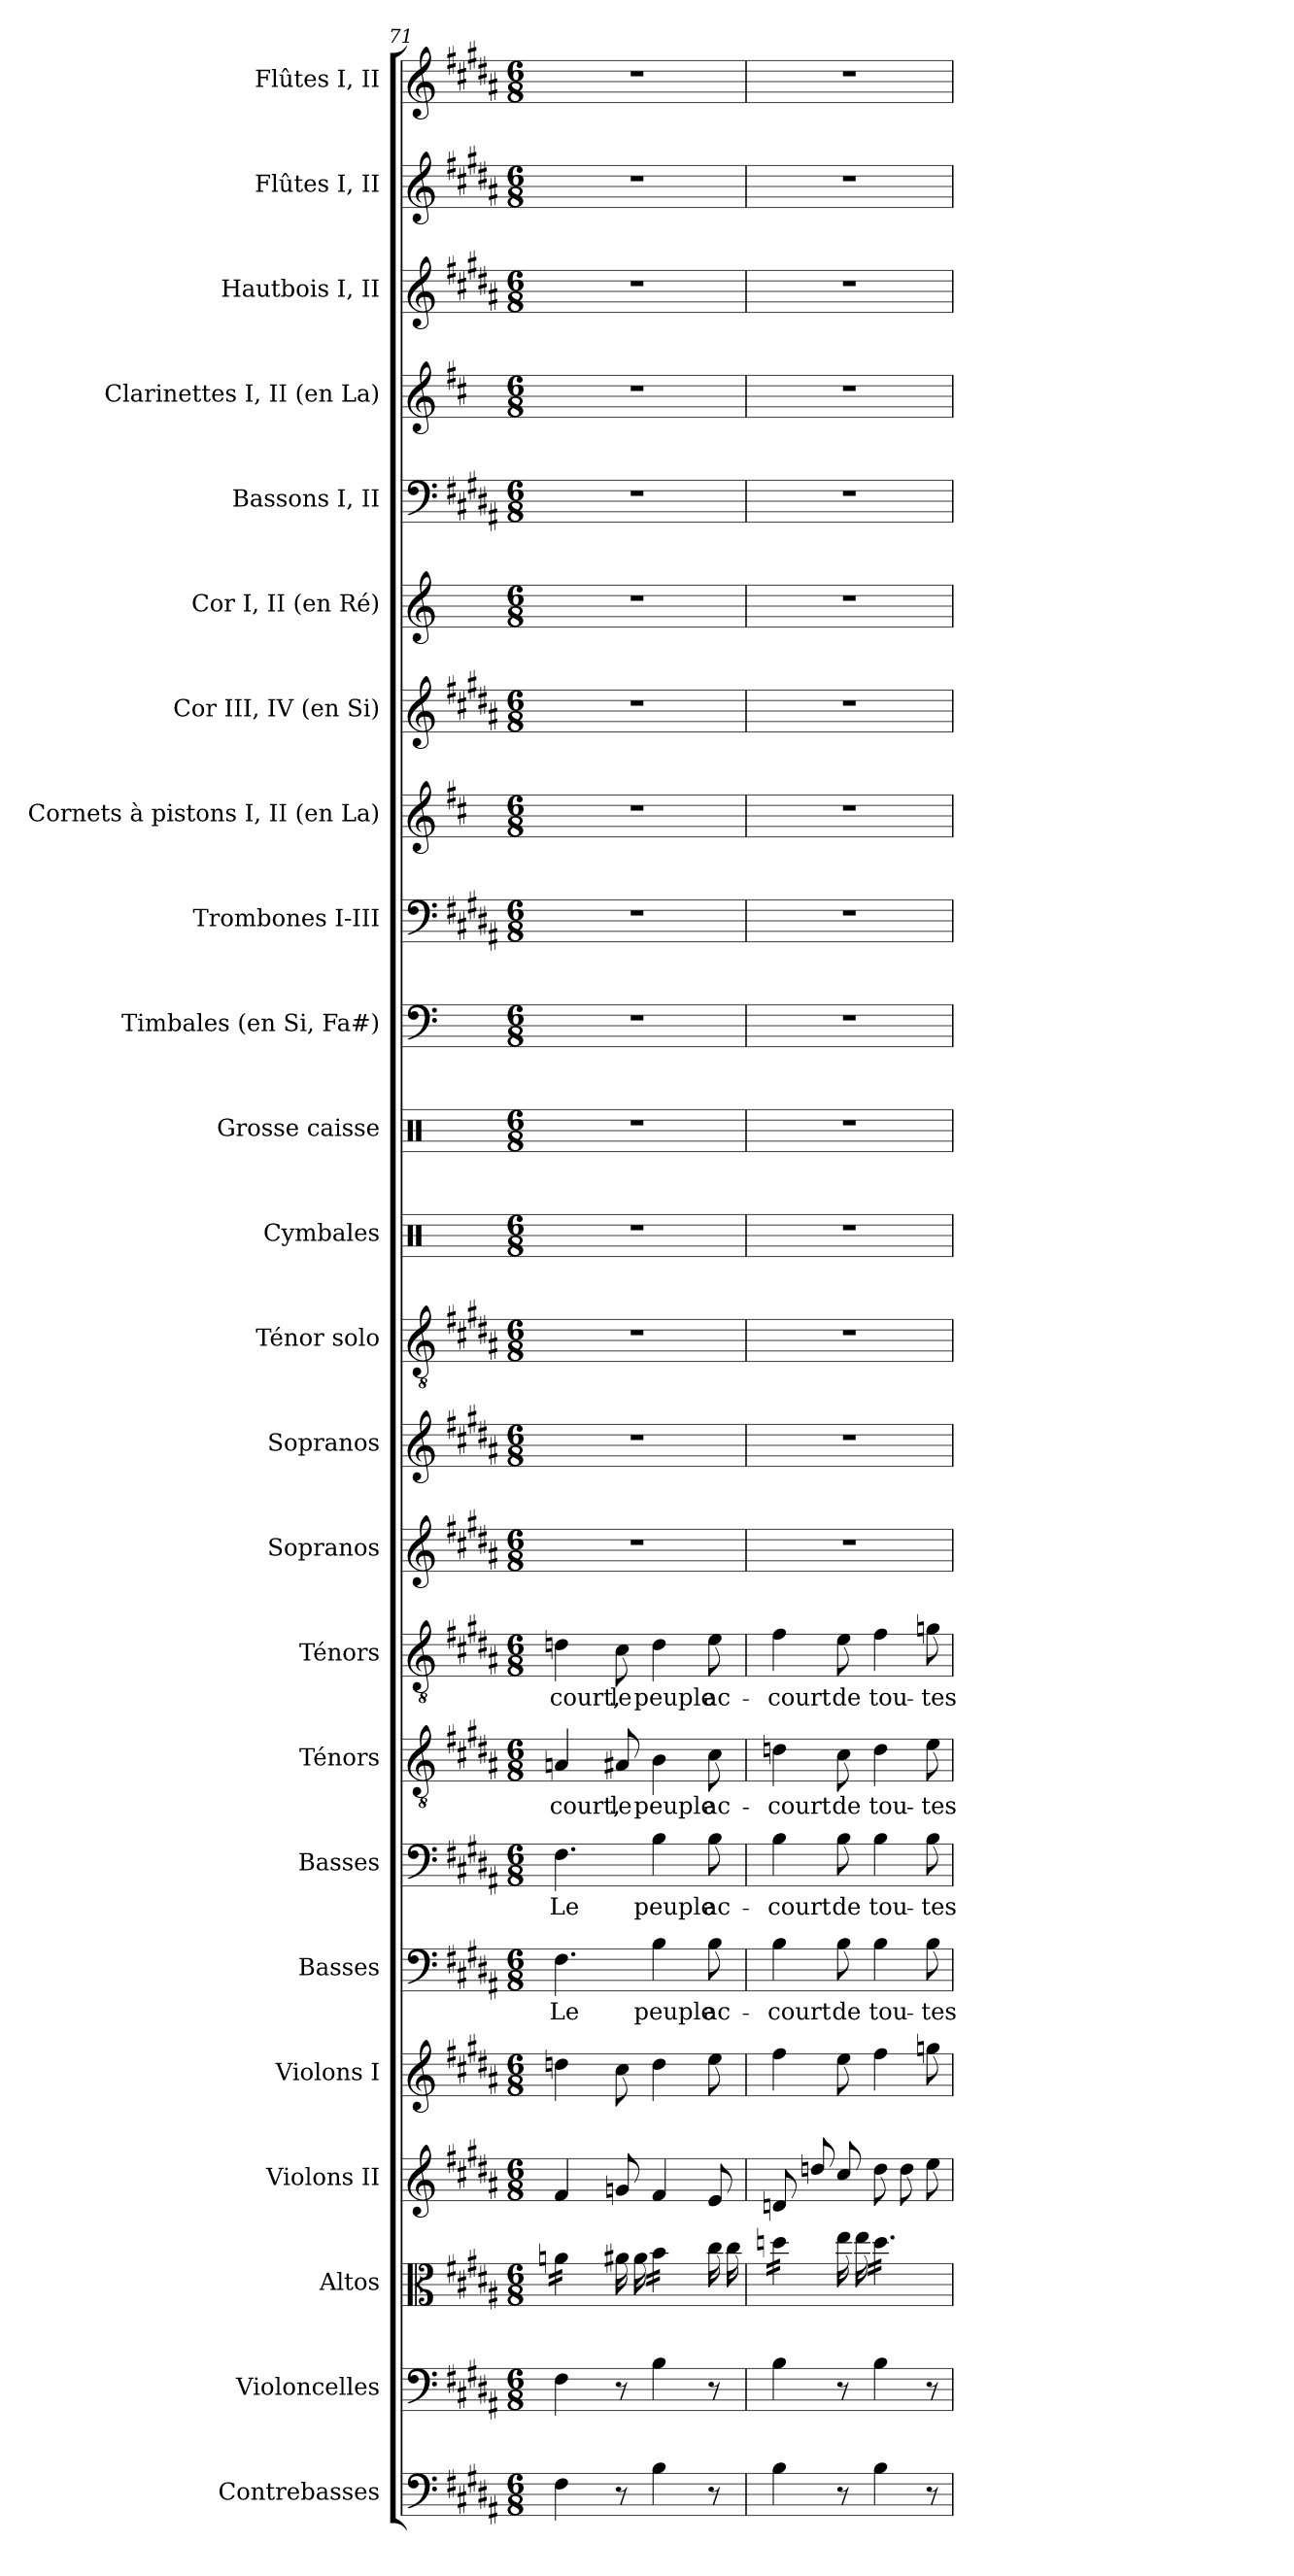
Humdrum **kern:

**kern	**kern	**kern	**kern	**kern	**kern	**text	**kern	**text	**kern	**text	**kern	**text	**kern	**kern	**kern	**kern	**kern	**kern	**kern	**kern	**kern	**kern	**kern	**kern	**kern	**kern	**kern
*part24	*part23	*part22	*part21	*part20	*part19	*part19	*part18	*part18	*part17	*part17	*part16	*part16	*part15	*part14	*part13	*part12	*part11	*part10	*part9	*part8	*part7	*part6	*part5	*part4	*part3	*part2	*part1
*staff24	*staff23	*staff22	*staff21	*staff20	*staff19	*staff19	*staff18	*staff18	*staff17	*staff17	*staff16	*staff16	*staff15	*staff14	*staff13	*staff12	*staff11	*staff10	*staff9	*staff8	*staff7	*staff6	*staff5	*staff4	*staff3	*staff2	*staff1
*I"Contrebasses	*I"Violoncelles	*I"Altos	*I"Violons II	*I"Violons I	*I"Basses	*	*I"Basses	*	*I"Ténors	*	*I"Ténors	*	*I"Sopranos	*I"Sopranos	*I"Ténor solo	*I"Cymbales	*I"Grosse caisse	*I"Timbales (en Si, Fa#)	*I"Trombones I-III	*I"Cornets à pistons I, II (en La)	*I"Cor III, IV (en Si)	*I"Cor I, II (en Ré)	*I"Bassons I, II	*I"Clarinettes I, II (en La)	*I"Hautbois I, II	*I"Flûtes I, II	*I"Flûtes I, II
*I'Cb.	*I'Vlles	*I'Altos	*I'Vns II	*I'Vns I	*I'Basses	*	*I'Basses	*	*I'Tén.	*	*I'Tén.	*	*I'Sopr.	*I'Sopr.	*I'Tén. solo	*I'Cym.	*I'G. c.	*I'Timb.	*I'Trb.	*I'C.à p. (La)	*I'Cor (Si)	*I'Cor (Ré)	*I'Bns	*I'Cl. (La)	*I'Hb.	*I'Fl.	*I'Fl.
*clefF4	*clefF4	*clefC3	*clefG2	*clefG2	*clefF4	*	*clefF4	*	*clefGv2	*	*clefGv2	*	*clefG2	*clefG2	*clefGv2	*clefX	*clefX	*clefF4	*clefF4	*clefG2	*clefG2	*clefG2	*clefF4	*clefG2	*clefG2	*clefG2	*clefG2
*ITrd7c12	*	*	*	*	*	*	*	*	*ITrd7c12	*	*ITrd7c12	*	*	*	*ITrd7c12	*	*	*	*	*ITrd2c3	*ITrd8c13	*ITrd6c10	*	*ITrd2c3	*	*	*
*k[f#c#g#d#a#]	*k[f#c#g#d#a#]	*k[f#c#g#d#a#]	*k[f#c#g#d#a#]	*k[f#c#g#d#a#]	*k[f#c#g#d#a#]	*	*k[f#c#g#d#a#]	*	*k[f#c#g#d#a#]	*	*k[f#c#g#d#a#]	*	*k[f#c#g#d#a#]	*k[f#c#g#d#a#]	*k[f#c#g#d#a#]	*k[]	*k[]	*k[]	*k[f#c#g#d#a#]	*k[f#c#g#d#a#]	*k[f#c#g#d#a#]	*k[f#c#]	*k[f#c#g#d#a#]	*k[f#c#g#d#a#]	*k[f#c#g#d#a#]	*k[f#c#g#d#a#]	*k[f#c#g#d#a#]
*B:	*B:	*B:	*B:	*B:	*B:	*	*B:	*	*B:	*	*B:	*	*B:	*B:	*B:	*C:	*C:	*C:	*B:	*B:	*B:	*D:	*B:	*B:	*B:	*B:	*B:
*M6/8	*M6/8	*M6/8	*M6/8	*M6/8	*M6/8	*	*M6/8	*	*M6/8	*	*M6/8	*	*M6/8	*M6/8	*M6/8	*M6/8	*M6/8	*M6/8	*M6/8	*M6/8	*M6/8	*M6/8	*M6/8	*M6/8	*M6/8	*M6/8	*M6/8
=71	=71	=71	=71	=71	=71	=71	=71	=71	=71	=71	=71	=71	=71	=71	=71	=71	=71	=71	=71	=71	=71	=71	=71	=71	=71	=71	=71
!	!	!	!	!	!	!LO:LY:b:color=#000000	!	!	!	!	!	!	!	!	!	!	!	!	!	!	!	!	!	!	!	!	!
!	!	!	!	!	!	!	!	!LO:LY:b:color=#000000	!	!	!	!	!	!	!	!	!	!	!	!	!	!	!	!	!	!	!
!	!	!	!	!	!	!	!	!	!	!LO:LY:b:color=#000000	!	!	!	!	!	!	!	!	!	!	!	!	!	!	!	!	!
!	!	!	!	!	!	!	!	!	!	!	!	!LO:LY:b:color=#000000	!LO:N:vis=1	!LO:N:vis=1	!LO:N:vis=1	!LO:N:vis=1	!LO:N:vis=1	!LO:N:vis=1	!LO:N:vis=1	!LO:N:vis=1	!LO:N:vis=1	!LO:N:vis=1	!LO:N:vis=1	!LO:N:vis=1	!LO:N:vis=1	!LO:N:vis=1	!LO:N:vis=1
*	*	*tremolo	*	*	*	*	*	*	*	*	*	*	*	*	*	*	*	*	*	*	*	*	*	*	*	*	*
4FF#i\	4F#i\	16ani\LL	4f#i/	4ddni\	4.F#i\	Le	4.F#i\	Le	4AAni/	-court,	4Dni\	-court,	2.r	2.r	2.r	2.r	2.r	2.r	2.r	2.r	2.r	2.r	2.r	2.r	2.r	2.r	2.r
.	.	16ani\	.	.	.	.	.	.	.	.	.	.	.	.	.	.	.	.	.	.	.	.	.	.	.	.	.
.	.	16ani\	.	.	.	.	.	.	.	.	.	.	.	.	.	.	.	.	.	.	.	.	.	.	.	.	.
.	.	16ani\JJ	.	.	.	.	.	.	.	.	.	.	.	.	.	.	.	.	.	.	.	.	.	.	.	.	.
*	*	*Xtremolo	*	*	*	*	*	*	*	*	*	*	*	*	*	*	*	*	*	*	*	*	*	*	*	*	*
!	!	!	!	!	!	!	!	!	!	!LO:LY:b:color=#000000	!	!	!	!	!	!	!	!	!	!	!	!	!	!	!	!	!
!	!	!	!	!	!	!	!	!	!	!	!	!LO:LY:b:color=#000000	!	!	!	!	!	!	!	!	!	!	!	!	!	!	!
8r	8r	16a#Xi\	8gni/	8cc#i\	.	.	.	.	8AA#Xi/	le	8C#i\	le	.	.	.	.	.	.	.	.	.	.	.	.	.	.	.
.	.	16a#i\	.	.	.	.	.	.	.	.	.	.	.	.	.	.	.	.	.	.	.	.	.	.	.	.	.
!	!	!	!	!	!	!LO:LY:b:color=#000000	!	!	!	!	!	!	!	!	!	!	!	!	!	!	!	!	!	!	!	!	!
!	!	!	!	!	!	!	!	!LO:LY:b:color=#000000	!	!	!	!	!	!	!	!	!	!	!	!	!	!	!	!	!	!	!
!	!	!	!	!	!	!	!	!	!	!LO:LY:b:color=#000000	!	!	!	!	!	!	!	!	!	!	!	!	!	!	!	!	!
!	!	!	!	!	!	!	!	!	!	!	!	!LO:LY:b:color=#000000	!	!	!	!	!	!	!	!	!	!	!	!	!	!	!
*	*	*tremolo	*	*	*	*	*	*	*	*	*	*	*	*	*	*	*	*	*	*	*	*	*	*	*	*	*
4BBi\	4Bi\	16bi\LL	4f#i/	4ddi\	4Bi\	peuple	4Bi\	peuple	4BBi\	peuple	4Di\	peuple	.	.	.	.	.	.	.	.	.	.	.	.	.	.	.
.	.	16bi\	.	.	.	.	.	.	.	.	.	.	.	.	.	.	.	.	.	.	.	.	.	.	.	.	.
.	.	16bi\	.	.	.	.	.	.	.	.	.	.	.	.	.	.	.	.	.	.	.	.	.	.	.	.	.
.	.	16bi\JJ	.	.	.	.	.	.	.	.	.	.	.	.	.	.	.	.	.	.	.	.	.	.	.	.	.
*	*	*Xtremolo	*	*	*	*	*	*	*	*	*	*	*	*	*	*	*	*	*	*	*	*	*	*	*	*	*
!	!	!	!	!	!	!LO:LY:b:color=#000000	!	!	!	!	!	!	!	!	!	!	!	!	!	!	!	!	!	!	!	!	!
!	!	!	!	!	!	!	!	!LO:LY:b:color=#000000	!	!	!	!	!	!	!	!	!	!	!	!	!	!	!	!	!	!	!
!	!	!	!	!	!	!	!	!	!	!LO:LY:b:color=#000000	!	!	!	!	!	!	!	!	!	!	!	!	!	!	!	!	!
!	!	!	!	!	!	!	!	!	!	!	!	!LO:LY:b:color=#000000	!	!	!	!	!	!	!	!	!	!	!	!	!	!	!
8r	8r	16cc#i\	8ei/	8eei\	8Bi\	ac-	8Bi\	ac-	8C#i\	ac-	8Ei\	ac-	.	.	.	.	.	.	.	.	.	.	.	.	.	.	.
.	.	16cc#i\	.	.	.	.	.	.	.	.	.	.	.	.	.	.	.	.	.	.	.	.	.	.	.	.	.
=72	=72	=72	=72	=72	=72	=72	=72	=72	=72	=72	=72	=72	=72	=72	=72	=72	=72	=72	=72	=72	=72	=72	=72	=72	=72	=72	=72
!	!	!	!	!	!	!LO:LY:b:color=#000000	!	!	!	!	!	!	!	!	!	!	!	!	!	!	!	!	!	!	!	!	!
!	!	!	!	!	!	!	!	!LO:LY:b:color=#000000	!	!	!	!	!	!	!	!	!	!	!	!	!	!	!	!	!	!	!
!	!	!	!	!	!	!	!	!	!	!LO:LY:b:color=#000000	!	!	!	!	!	!	!	!	!	!	!	!	!	!	!	!	!
!	!	!	!	!	!	!	!	!	!	!	!	!LO:LY:b:color=#000000	!LO:N:vis=1	!LO:N:vis=1	!LO:N:vis=1	!LO:N:vis=1	!LO:N:vis=1	!LO:N:vis=1	!LO:N:vis=1	!LO:N:vis=1	!LO:N:vis=1	!LO:N:vis=1	!LO:N:vis=1	!LO:N:vis=1	!LO:N:vis=1	!LO:N:vis=1	!LO:N:vis=1
*	*	*tremolo	*	*	*	*	*	*	*	*	*	*	*	*	*	*	*	*	*	*	*	*	*	*	*	*	*
4BBi\	4Bi\	16ddni\LL	8dni/	4ff#i\	4Bi\	-court	4Bi\	-court	4Dni\	-court	4F#i\	-court	2.r	2.r	2.r	2.r	2.r	2.r	2.r	2.r	2.r	2.r	2.r	2.r	2.r	2.r	2.r
.	.	16ddni\	.	.	.	.	.	.	.	.	.	.	.	.	.	.	.	.	.	.	.	.	.	.	.	.	.
.	.	16ddni\	8ddni/	.	.	.	.	.	.	.	.	.	.	.	.	.	.	.	.	.	.	.	.	.	.	.	.
.	.	16ddni\JJ	.	.	.	.	.	.	.	.	.	.	.	.	.	.	.	.	.	.	.	.	.	.	.	.	.
*	*	*Xtremolo	*	*	*	*	*	*	*	*	*	*	*	*	*	*	*	*	*	*	*	*	*	*	*	*	*
!	!	!	!	!	!	!LO:LY:b:color=#000000	!	!	!	!	!	!	!	!	!	!	!	!	!	!	!	!	!	!	!	!	!
!	!	!	!	!	!	!	!	!LO:LY:b:color=#000000	!	!	!	!	!	!	!	!	!	!	!	!	!	!	!	!	!	!	!
!	!	!	!	!	!	!	!	!	!	!LO:LY:b:color=#000000	!	!	!	!	!	!	!	!	!	!	!	!	!	!	!	!	!
!	!	!	!	!	!	!	!	!	!	!	!	!LO:LY:b:color=#000000	!	!	!	!	!	!	!	!	!	!	!	!	!	!	!
8r	8r	16eei\	8cc#i/	8eei\	8Bi\	de	8Bi\	de	8C#i\	de	8Ei\	de	.	.	.	.	.	.	.	.	.	.	.	.	.	.	.
.	.	16eei\	.	.	.	.	.	.	.	.	.	.	.	.	.	.	.	.	.	.	.	.	.	.	.	.	.
!	!	!	!	!	!	!LO:LY:b:color=#000000	!	!	!	!	!	!	!	!	!	!	!	!	!	!	!	!	!	!	!	!	!
!	!	!	!	!	!	!	!	!LO:LY:b:color=#000000	!	!	!	!	!	!	!	!	!	!	!	!	!	!	!	!	!	!	!
!	!	!	!	!	!	!	!	!	!	!LO:LY:b:color=#000000	!	!	!	!	!	!	!	!	!	!	!	!	!	!	!	!	!
!	!	!	!	!	!	!	!	!	!	!	!	!LO:LY:b:color=#000000	!	!	!	!	!	!	!	!	!	!	!	!	!	!	!
*	*	*tremolo	*	*	*	*	*	*	*	*	*	*	*	*	*	*	*	*	*	*	*	*	*	*	*	*	*
4BBi\	4Bi\	16ddi\LL	8ddi\	4ff#i\	4Bi\	tou-	4Bi\	tou-	4Di\	tou-	4F#i\	tou-	.	.	.	.	.	.	.	.	.	.	.	.	.	.	.
.	.	16ddi\	.	.	.	.	.	.	.	.	.	.	.	.	.	.	.	.	.	.	.	.	.	.	.	.	.
.	.	16ddi\	8ddi\	.	.	.	.	.	.	.	.	.	.	.	.	.	.	.	.	.	.	.	.	.	.	.	.
.	.	16ddi\	.	.	.	.	.	.	.	.	.	.	.	.	.	.	.	.	.	.	.	.	.	.	.	.	.
!	!	!	!	!	!	!LO:LY:b:color=#000000	!	!	!	!	!	!	!	!	!	!	!	!	!	!	!	!	!	!	!	!	!
!	!	!	!	!	!	!	!	!LO:LY:b:color=#000000	!	!	!	!	!	!	!	!	!	!	!	!	!	!	!	!	!	!	!
!	!	!	!	!	!	!	!	!	!	!LO:LY:b:color=#000000	!	!	!	!	!	!	!	!	!	!	!	!	!	!	!	!	!
!	!	!	!	!	!	!	!	!	!	!	!	!LO:LY:b:color=#000000	!	!	!	!	!	!	!	!	!	!	!	!	!	!	!
8r	8r	16ddi\	8eei\	8ggni\	8Bi\	-tes	8Bi\	-tes	8Ei\	-tes	8Gni\	-tes	.	.	.	.	.	.	.	.	.	.	.	.	.	.	.
.	.	16ddi\JJ	.	.	.	.	.	.	.	.	.	.	.	.	.	.	.	.	.	.	.	.	.	.	.	.	.
*	*	*Xtremolo	*	*	*	*	*	*	*	*	*	*	*	*	*	*	*	*	*	*	*	*	*	*	*	*	*
=	=	=	=	=	=	=	=	=	=	=	=	=	=	=	=	=	=	=	=	=	=	=	=	=	=	=	=
*-	*-	*-	*-	*-	*-	*-	*-	*-	*-	*-	*-	*-	*-	*-	*-	*-	*-	*-	*-	*-	*-	*-	*-	*-	*-	*-	*-
